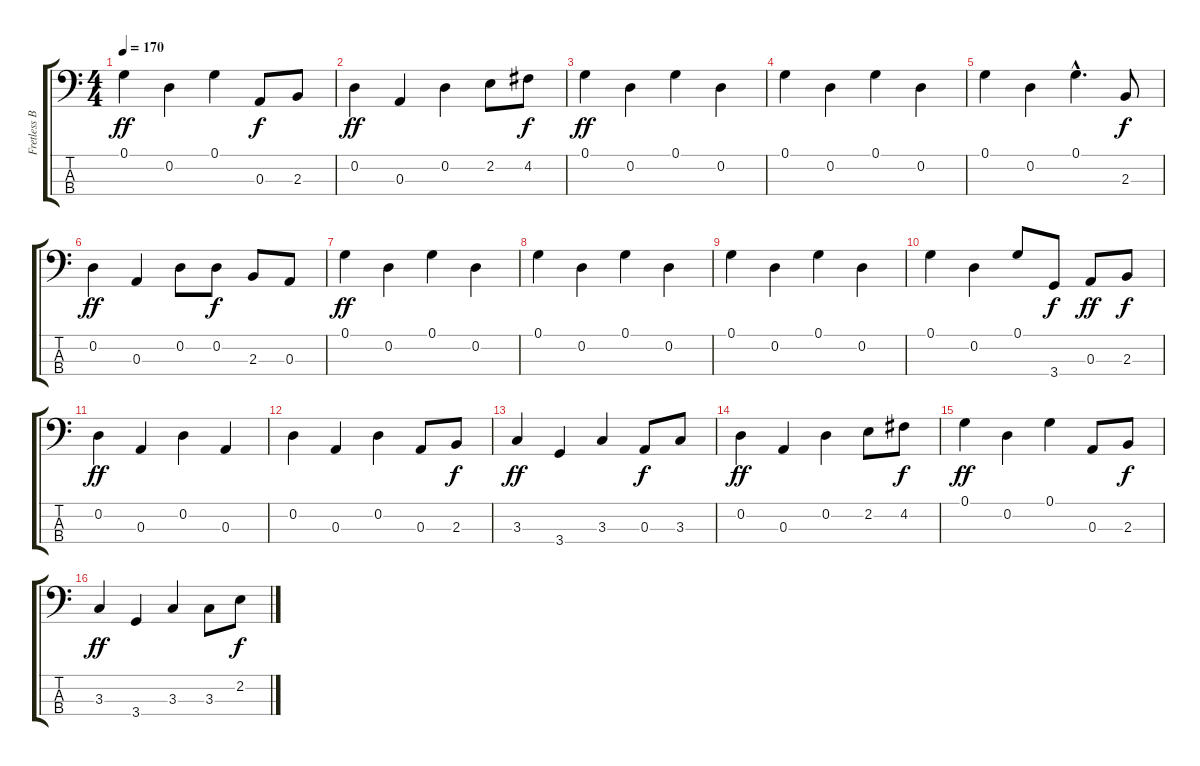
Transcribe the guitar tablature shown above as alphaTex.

\track ("Fretless Bass" "Fretless B") {instrument fretlessbass}
\staff {score tabs}
\tuning (G2 D2 A1 E1) {hide}
\ts (4 4)
\tempo 170
\clef f4
\ks c
0.1.4{dy ff} 0.2.4 0.1.4 0.3.8{dy f} 2.3.8 |
0.2.4{dy ff} 0.3.4 0.2.4 2.2.8 4.2.8{dy f} |
0.1.4{dy ff} 0.2.4 0.1.4 0.2.4 |
0.1.4 0.2.4 0.1.4 0.2.4 |
0.1.4 0.2.4 0.1{hac}.4{d} 2.3.8{dy f} |
0.2.4{dy ff} 0.3.4 0.2.8 0.2.8{dy f} 2.3.8 0.3.8 |
0.1.4{dy ff} 0.2.4 0.1.4 0.2.4 |
0.1.4 0.2.4 0.1.4 0.2.4 |
0.1.4 0.2.4 0.1.4 0.2.4 |
0.1.4 0.2.4 0.1.8 3.4.8{dy f} 0.3.8{dy ff} 2.3.8{dy f} |
0.2.4{dy ff} 0.3.4 0.2.4 0.3.4 |
0.2.4 0.3.4 0.2.4 0.3.8 2.3.8{dy f} |
3.3.4{dy ff} 3.4.4 3.3.4 0.3.8{dy f} 3.3.8 |
0.2.4{dy ff} 0.3.4 0.2.4 2.2.8 4.2.8{dy f} |
0.1.4{dy ff} 0.2.4 0.1.4 0.3.8 2.3.8{dy f} |
3.3.4{dy ff} 3.4.4 3.3.4 3.3.8 2.2.8{dy f}
